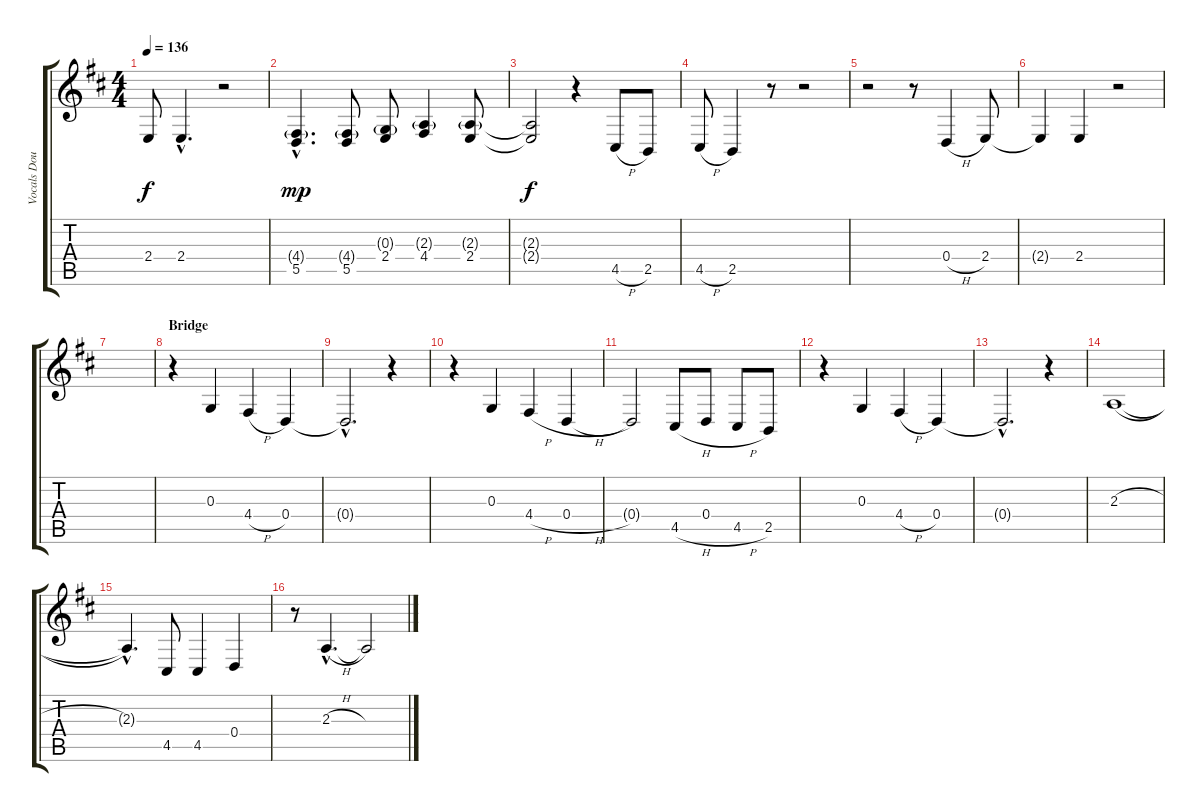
\track ("Vocals Double" "Vocals Dou") {instrument altosax}
\staff {score tabs}
\tuning (E4 B3 G3 D3 A2 E2) {hide}
\ts (4 4)
\tempo 136
\clef g2
\ks d
2.4.8{dy f} 2.4{hac}.4{d} r.2 |
(4.4{g hac} 5.5{hac}).4{d dy mp} (4.4{g} 5.5).8 (0.3{g} 2.4).8 (2.3{g} 4.4).4 (2.3{g} 2.4).8 |
(2.3{t} 2.4{t}).2{dy f} r.4 4.5{h}.8 2.5.8 |
4.5{h}.8 2.5.4 r.8 r.2 |
r.2 r.8 0.4{h}.4 2.4.8 |
2.4{t}.4 2.4.4 r.2 |
|
\section ("" "Bridge")
r.4 0.3.4 4.4{h}.4 0.4.4 |
0.4{hac t}.2{d} r.4 |
r.4 0.3.4 4.4{h}.4 0.4{h}.4 |
0.4{t}.2 4.5{h}.8 0.4.8 4.5{h}.8 2.5.8 |
r.4 0.3.4 4.4{h}.4 0.4.4 |
0.4{hac t}.2{d} r.4 |
2.3{h}.1 |
2.3{hac t}.4{d} 4.5.8 4.5.4 0.4.4 |
r.8 2.3{h hac}.4{d} 2.3{t}.2
